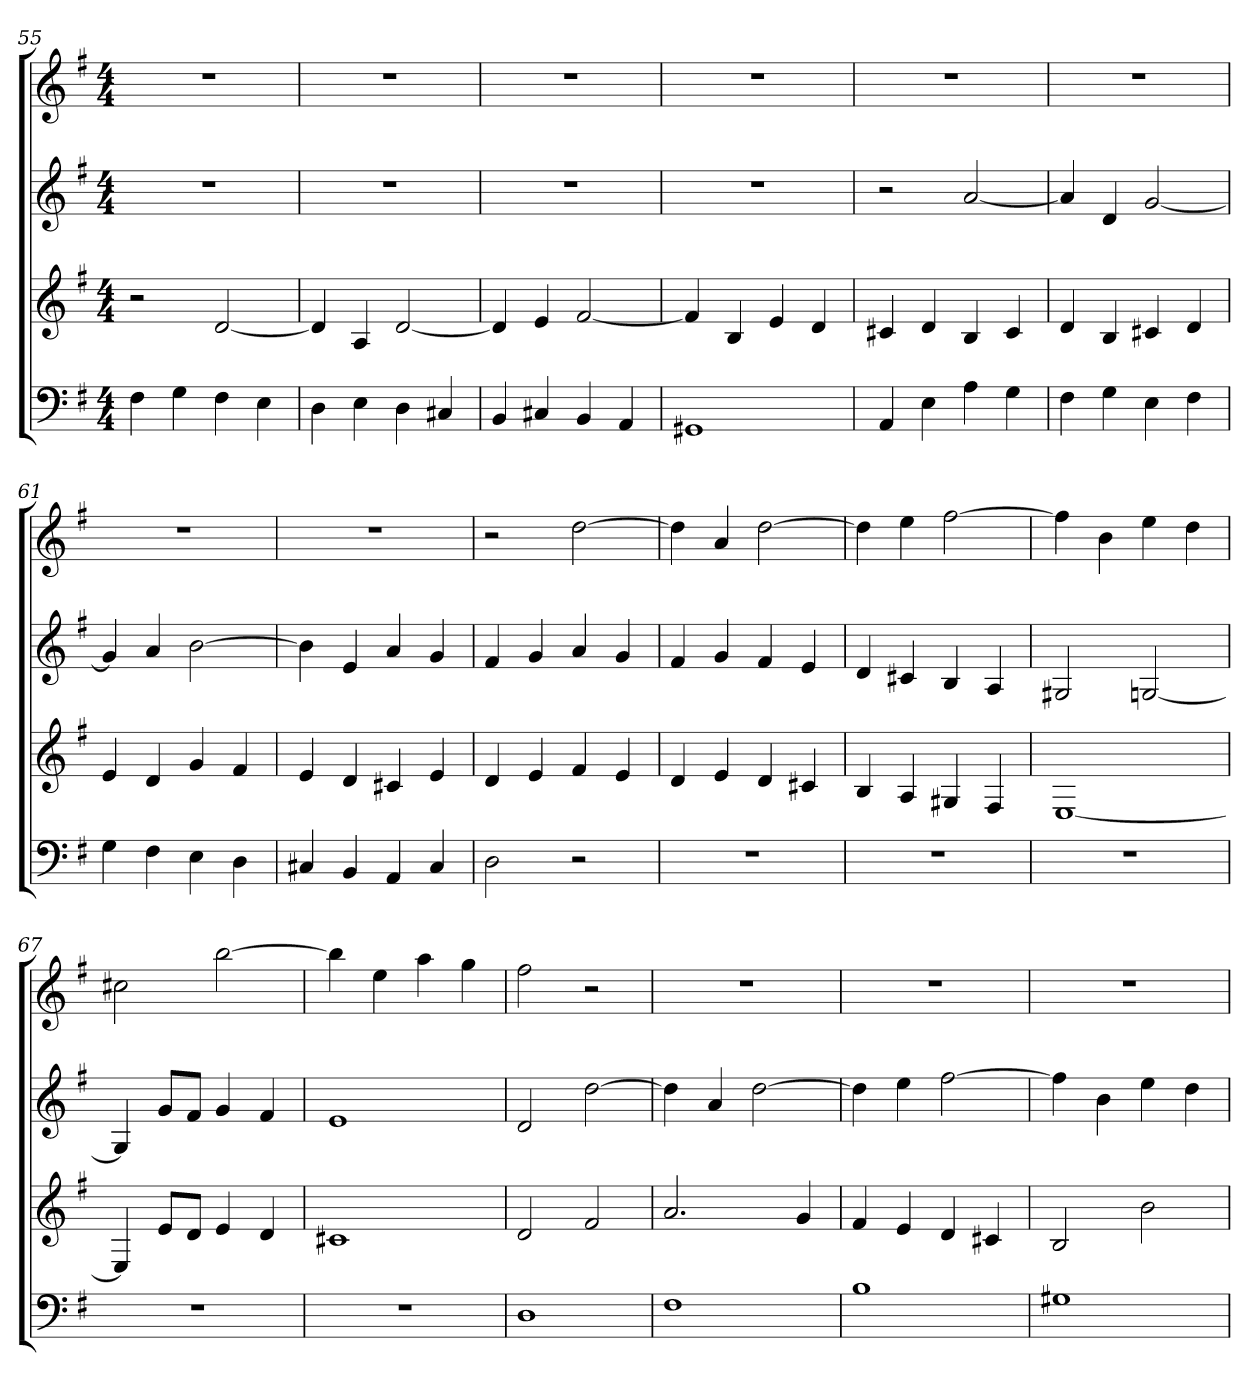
**kern	**kern	**kern	**kern
*part4	*part3	*part2	*part1
*staff4	*staff3	*staff2	*staff1
*k[f#]	*k[f#]	*k[f#]	*k[f#]
*G:	*G:	*G:	*G:
*M4/4	*M4/4	*M4/4	*M4/4
=55	=55	=55	=55
4F#	2r	1r	1r
4G	.	.	.
4F#	[2d	.	.
4E	.	.	.
=56	=56	=56	=56
4D	4d]	1r	1r
4E	4A	.	.
4D	[2d	.	.
4C#X	.	.	.
=57	=57	=57	=57
4BB	4d]	1r	1r
4C#X	4e	.	.
4BB	[2f#	.	.
4AA	.	.	.
=58	=58	=58	=58
1GG#X	4f#]	1r	1r
.	4B	.	.
.	4e	.	.
.	4d	.	.
=59	=59	=59	=59
4AA	4c#X	2r	1r
4E	4d	.	.
4A	4B	[2a	.
4G	4c#	.	.
=60	=60	=60	=60
4F#	4d	4a]	1r
4G	4B	4d	.
4E	4c#X	[2g	.
4F#	4d	.	.
=61	=61	=61	=61
4G	4e	4g]	1r
4F#	4d	4a	.
4E	4g	[2b	.
4D	4f#	.	.
=62	=62	=62	=62
4C#X	4e	4b]	1r
4BB	4d	4e	.
4AA	4c#X	4a	.
4C#	4e	4g	.
=63	=63	=63	=63
2D	4d	4f#	2r
.	4e	4g	.
2r	4f#	4a	[2dd
.	4e	4g	.
=64	=64	=64	=64
1r	4d	4f#	4dd]
.	4e	4g	4a
.	4d	4f#	[2dd
.	4c#X	4e	.
=65	=65	=65	=65
1r	4B	4d	4dd]
.	4A	4c#X	4ee
.	4G#X	4B	[2ff#
.	4F#	4A	.
=66	=66	=66	=66
1r	[1E	2G#X	4ff#]
.	.	.	4b
.	.	[2Gn	4ee
.	.	.	4dd
=67	=67	=67	=67
1r	4E]	4G]	2cc#X
.	8eL	8gL	.
.	8dJ	8f#J	.
.	4e	4g	[2bb
.	4d	4f#	.
=68	=68	=68	=68
1r	1c#X	1e	4bb]
.	.	.	4ee
.	.	.	4aa
.	.	.	4gg
=69	=69	=69	=69
1D	2d	2d	2ff#
.	2f#	[2dd	2r
=70	=70	=70	=70
1F#	2.a	4dd]	1r
.	.	4a	.
.	.	[2dd	.
.	4g	.	.
=71	=71	=71	=71
1B	4f#	4dd]	1r
.	4e	4ee	.
.	4d	[2ff#	.
.	4c#X	.	.
=72	=72	=72	=72
1G#X	2B	4ff#]	1r
.	.	4b	.
.	2b	4ee	.
.	.	4dd	.
=	=	=	=
*-	*-	*-	*-
